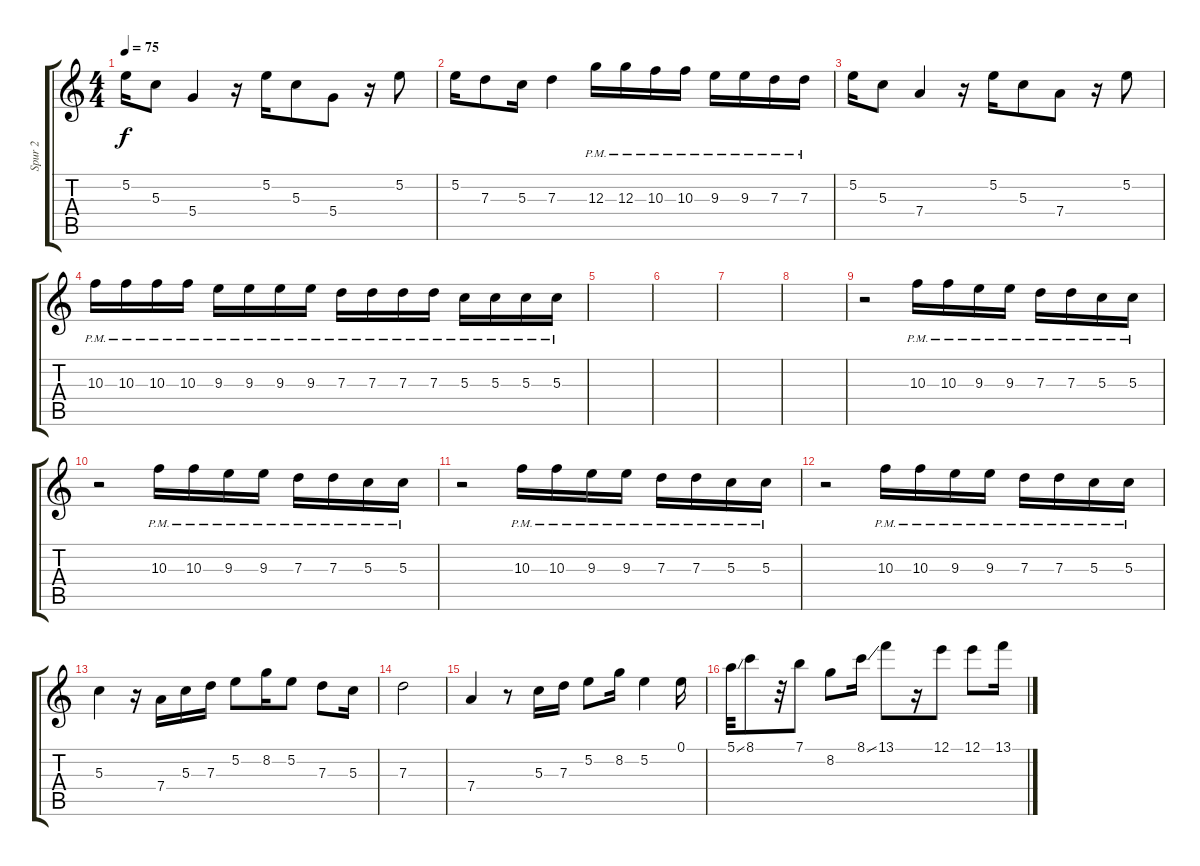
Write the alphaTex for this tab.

\track ("Spur 2" "Spur 2") {instrument distortionguitar}
\staff {score tabs}
\tuning (E4 B3 G3 D3 A2 E2) {hide}
\ts (4 4)
\tempo 75
\clef g2
\ks c
5.2.16{dy f} 5.3.8 5.4.4 r.16 5.2.16 5.3.8 5.4.8 r.16 5.2.8 |
5.2.16 7.3.8 5.3.16 7.3.4 12.3{pm}.16 12.3{pm}.16 10.3{pm}.16 10.3{pm}.16 9.3{pm}.16 9.3{pm}.16 7.3{pm}.16 7.3{pm}.16 |
5.2.16 5.3.8 7.4.4 r.16 5.2.16 5.3.8 7.4.8 r.16 5.2.8 |
10.3{pm}.16 10.3{pm}.16 10.3{pm}.16 10.3{pm}.16 9.3{pm}.16 9.3{pm}.16 9.3{pm}.16 9.3{pm}.16 7.3{pm}.16 7.3{pm}.16 7.3{pm}.16 7.3{pm}.16 5.3{pm}.16 5.3{pm}.16 5.3{pm}.16 5.3{pm}.16 |
|
|
|
|
r.2 10.3{pm}.16 10.3{pm}.16 9.3{pm}.16 9.3{pm}.16 7.3{pm}.16 7.3{pm}.16 5.3{pm}.16 5.3{pm}.16 |
r.2 10.3{pm}.16 10.3{pm}.16 9.3{pm}.16 9.3{pm}.16 7.3{pm}.16 7.3{pm}.16 5.3{pm}.16 5.3{pm}.16 |
r.2 10.3{pm}.16 10.3{pm}.16 9.3{pm}.16 9.3{pm}.16 7.3{pm}.16 7.3{pm}.16 5.3{pm}.16 5.3{pm}.16 |
r.2 10.3{pm}.16 10.3{pm}.16 9.3{pm}.16 9.3{pm}.16 7.3{pm}.16 7.3{pm}.16 5.3{pm}.16 5.3{pm}.16 |
5.3.4 r.16 7.4.16 5.3.16 7.3.16 5.2.8 8.2.16 5.2.8 7.3.8 5.3.16 |
7.3.2 |
7.4.4 r.8 5.3.16 7.3.16 5.2.8 8.2.16 5.2.4 0.1.16 |
5.1{ss}.32 8.1.8 r.32 7.1.8 8.2.8 8.1{ss}.16 13.1.8 r.16 12.1.8 12.1.8 13.1.16
